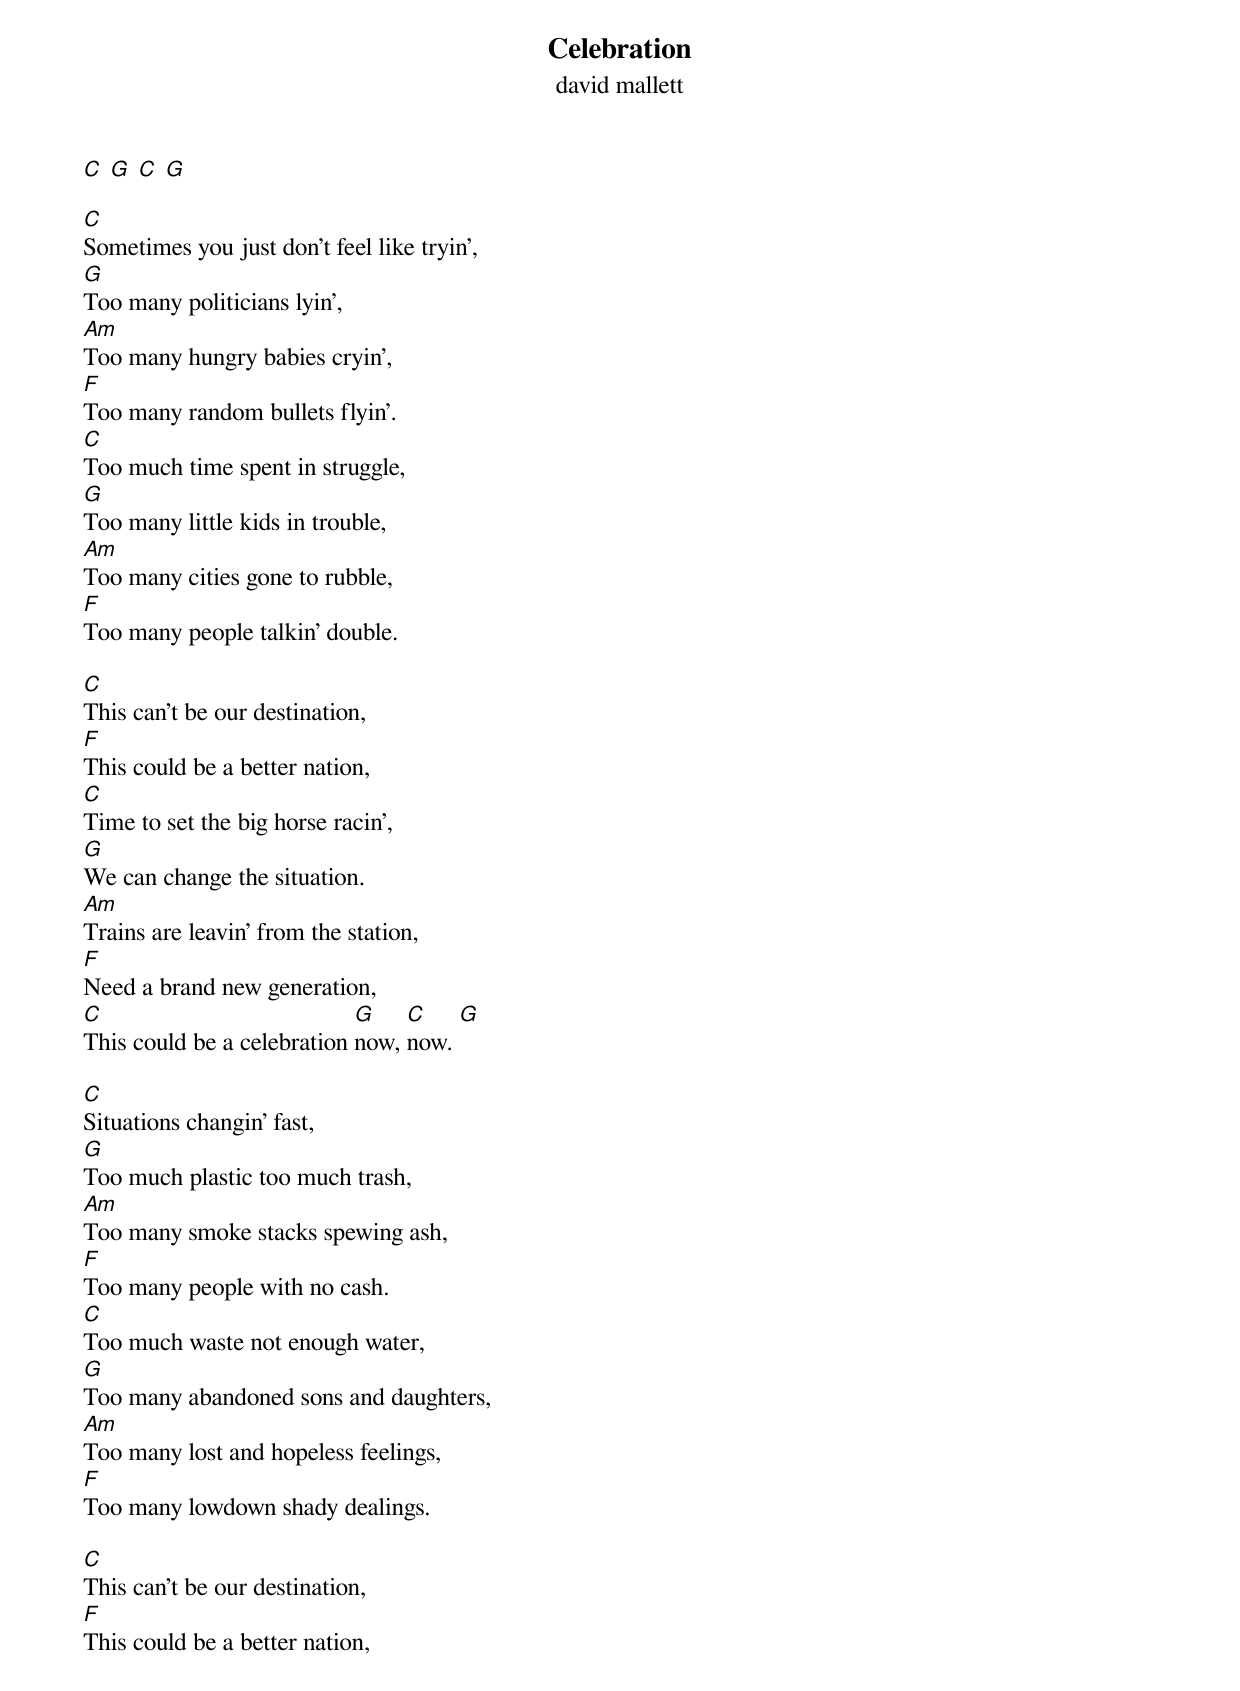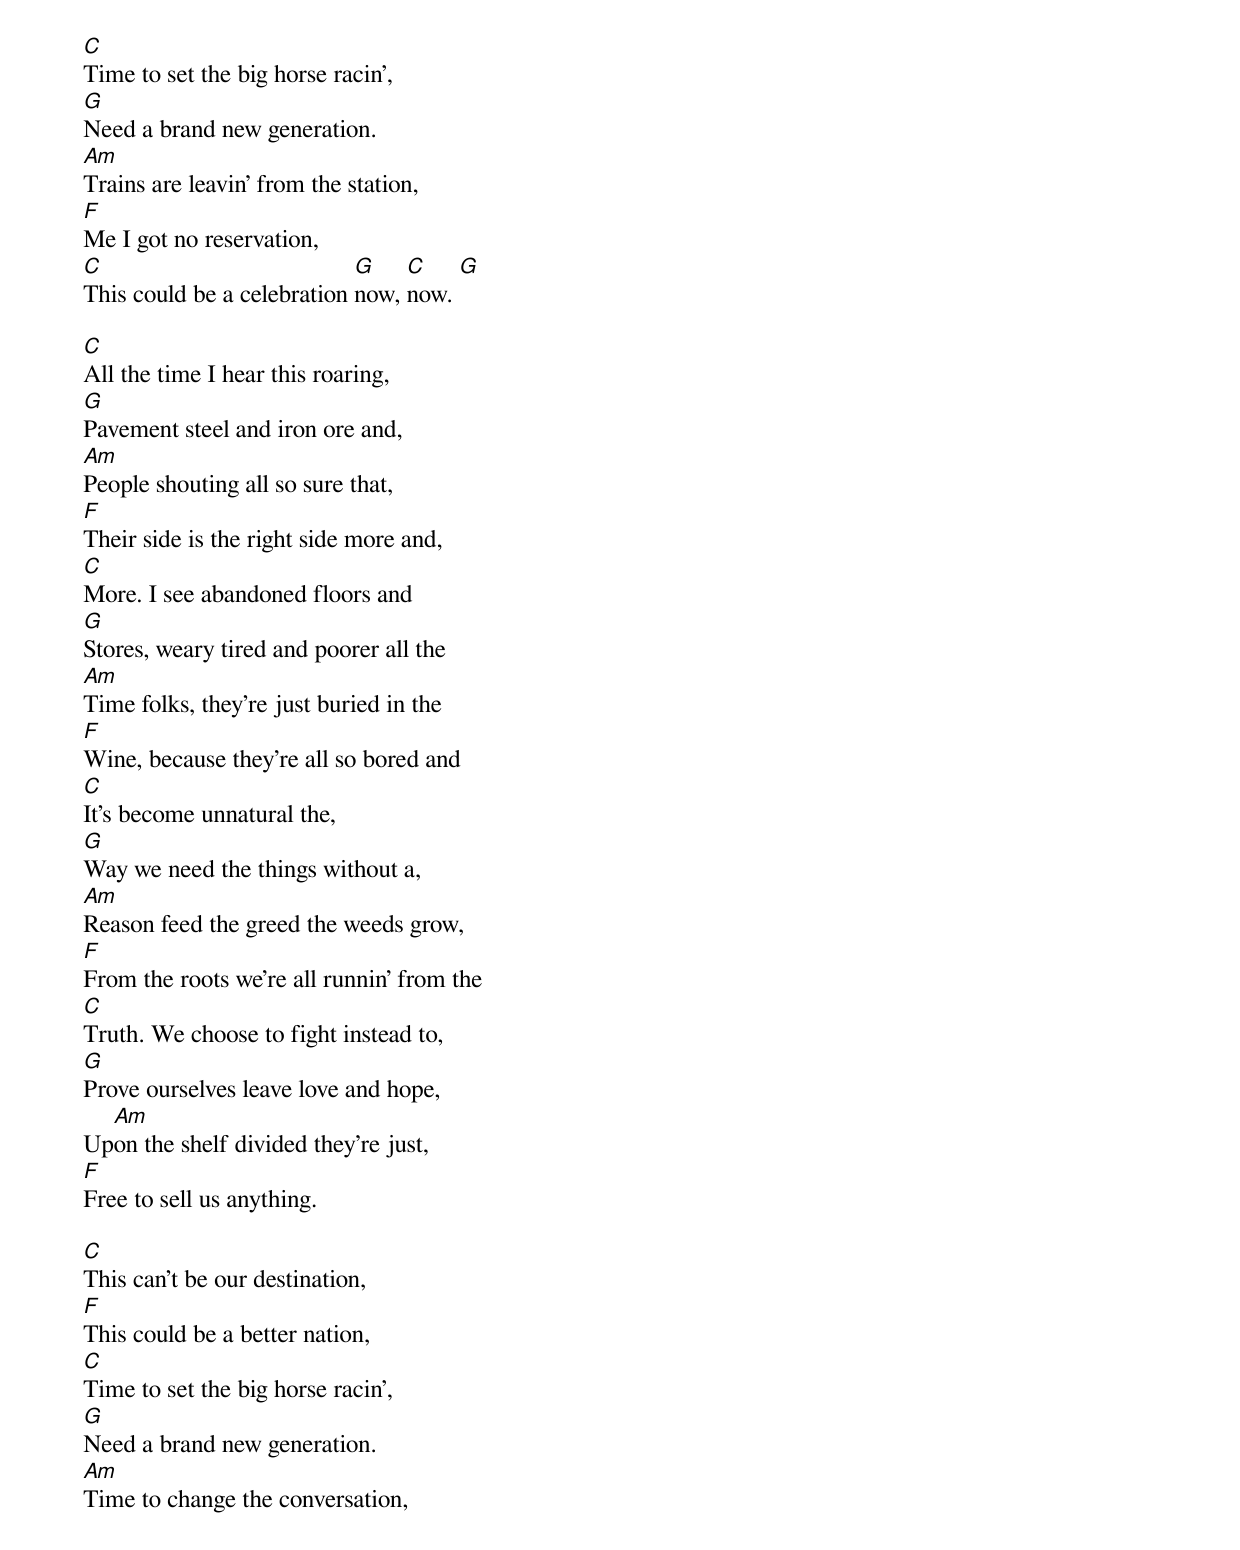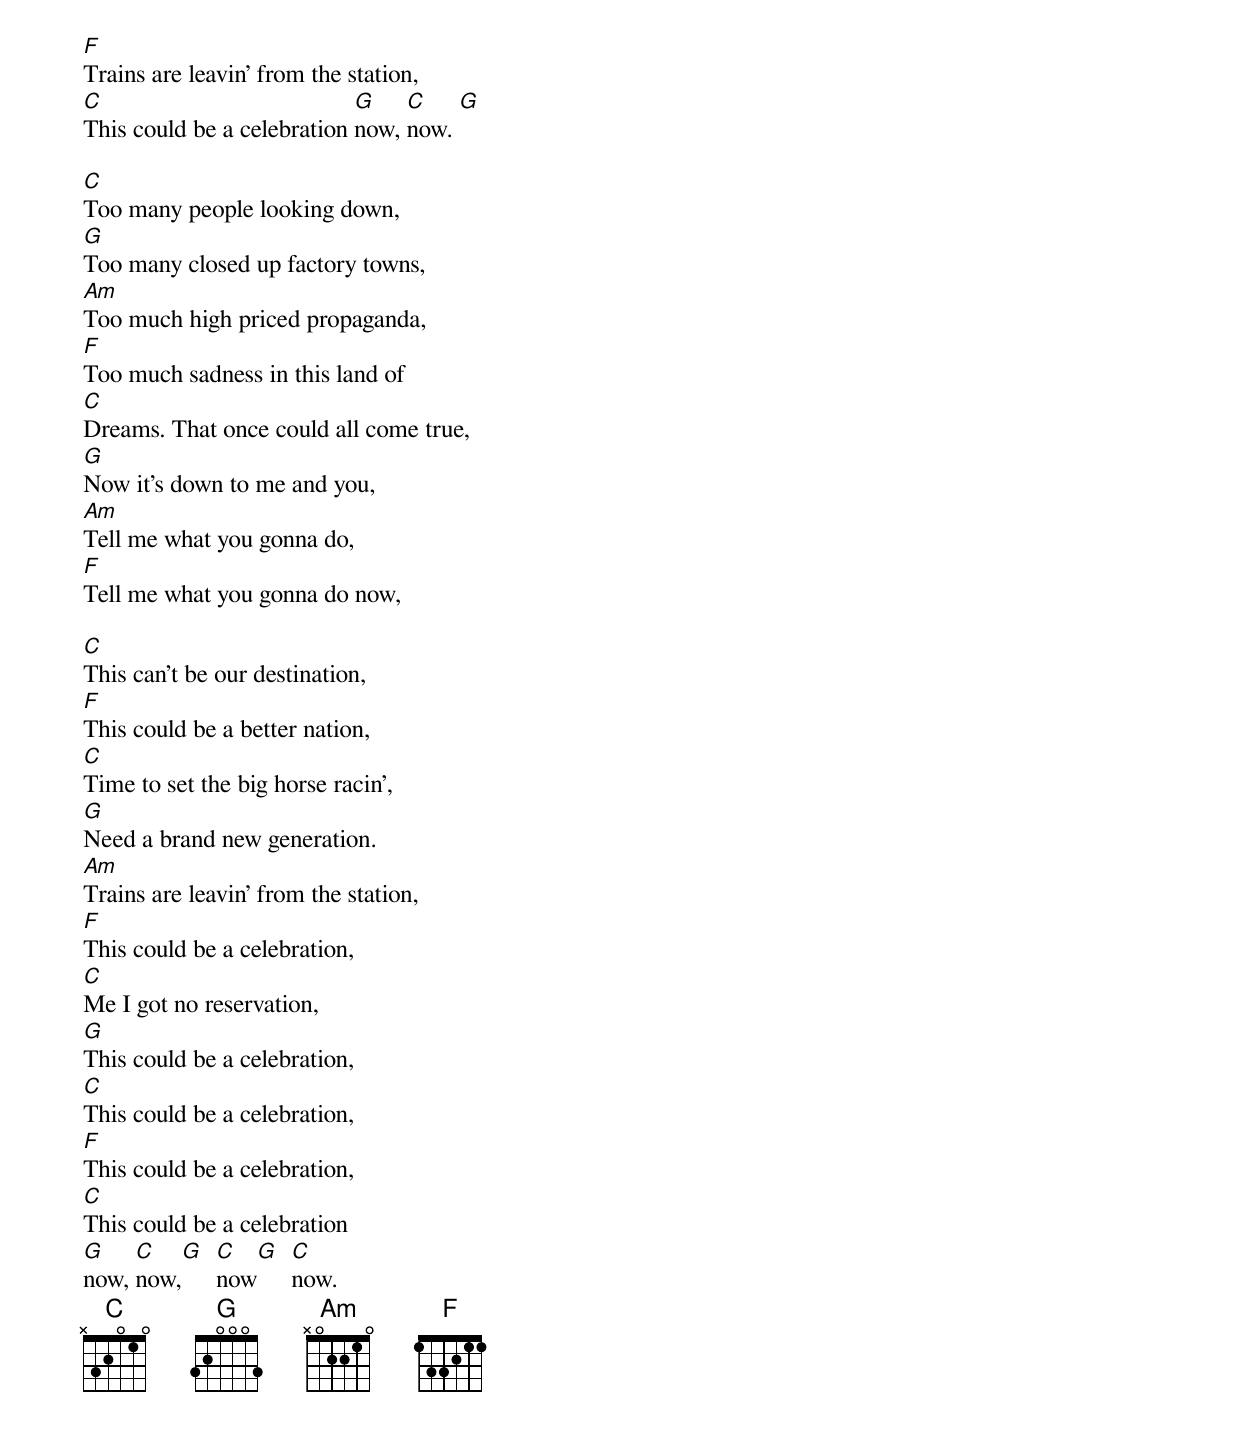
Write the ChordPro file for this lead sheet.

{title: Celebration}
{subtitle: david mallett}
[C] [G] [C] [G]

[C]Sometimes you just don't feel like tryin',
[G]Too many politicians lyin',
[Am]Too many hungry babies cryin',
[F]Too many random bullets flyin'.
[C]Too much time spent in struggle,
[G]Too many little kids in trouble,
[Am]Too many cities gone to rubble,
[F]Too many people talkin' double.

[C]This can't be our destination,
[F]This could be a better nation,
[C]Time to set the big horse racin',
[G]We can change the situation.
[Am]Trains are leavin' from the station,
[F]Need a brand new generation,
[C]This could be a celebration [G]now, [C]now. [G]

[C]Situations changin' fast,
[G]Too much plastic too much trash,
[Am]Too many smoke stacks spewing ash,
[F]Too many people with no cash.
[C]Too much waste not enough water,
[G]Too many abandoned sons and daughters,
[Am]Too many lost and hopeless feelings,
[F]Too many lowdown shady dealings.

[C]This can't be our destination,
[F]This could be a better nation,
[C]Time to set the big horse racin',
[G]Need a brand new generation.
[Am]Trains are leavin' from the station,
[F]Me I got no reservation,
[C]This could be a celebration [G]now, [C]now. [G]

[C]All the time I hear this roaring,
[G]Pavement steel and iron ore and,
[Am]People shouting all so sure that,
[F]Their side is the right side more and,
[C]More. I see abandoned floors and
[G]Stores, weary tired and poorer all the
[Am]Time folks, they're just buried in the
[F]Wine, because they're all so bored and
[C]It's become unnatural the,
[G]Way we need the things without a,
[Am]Reason feed the greed the weeds grow,
[F]From the roots we're all runnin' from the
[C]Truth. We choose to fight instead to,
[G]Prove ourselves leave love and hope,
Up[Am]on the shelf divided they're just,
[F]Free to sell us anything.

[C]This can't be our destination,
[F]This could be a better nation,
[C]Time to set the big horse racin',
[G]Need a brand new generation.
[Am]Time to change the conversation,
[F]Trains are leavin' from the station,
[C]This could be a celebration [G]now, [C]now. [G]

[C]Too many people looking down,
[G]Too many closed up factory towns,
[Am]Too much high priced propaganda,
[F]Too much sadness in this land of
[C]Dreams. That once could all come true,
[G]Now it's down to me and you,
[Am]Tell me what you gonna do,
[F]Tell me what you gonna do now,

[C]This can't be our destination,
[F]This could be a better nation,
[C]Time to set the big horse racin',
[G]Need a brand new generation.
[Am]Trains are leavin' from the station,
[F]This could be a celebration,
[C]Me I got no reservation,
[G]This could be a celebration,
[C]This could be a celebration,
[F]This could be a celebration,
[C]This could be a celebration
[G]now, [C]now,[G]  [C]now[G]  [C]now.
